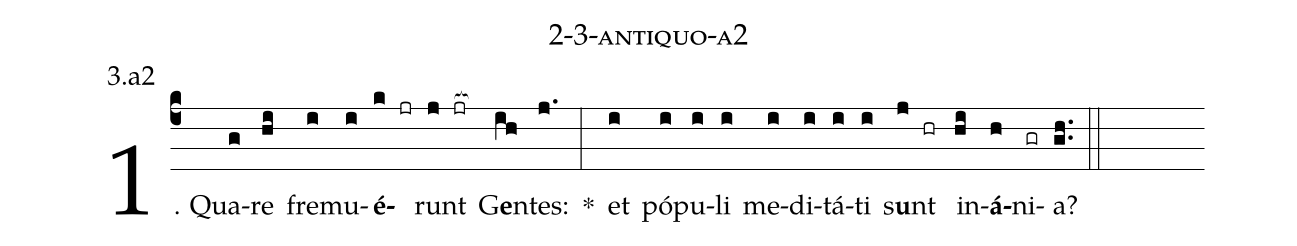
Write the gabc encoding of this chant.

name: 2-3-antiquo-a2;
annotation: 3.a2;
%%
(c4)1. Qua(g)re(hi) fre(i)mu(i)<b>é</b>(k jr)runt(j jr[ocb:1{]) G<b>e</b>n(ih[ocb:0}])tes:(j.) *(:) et(i) pó(i)pu(i)li(i) me(i)di(i)tá(i)ti(i) s<b>u</b>nt(j hr) in(hi)<b>á</b>(h)ni(gr)a?(gh..) (::)
